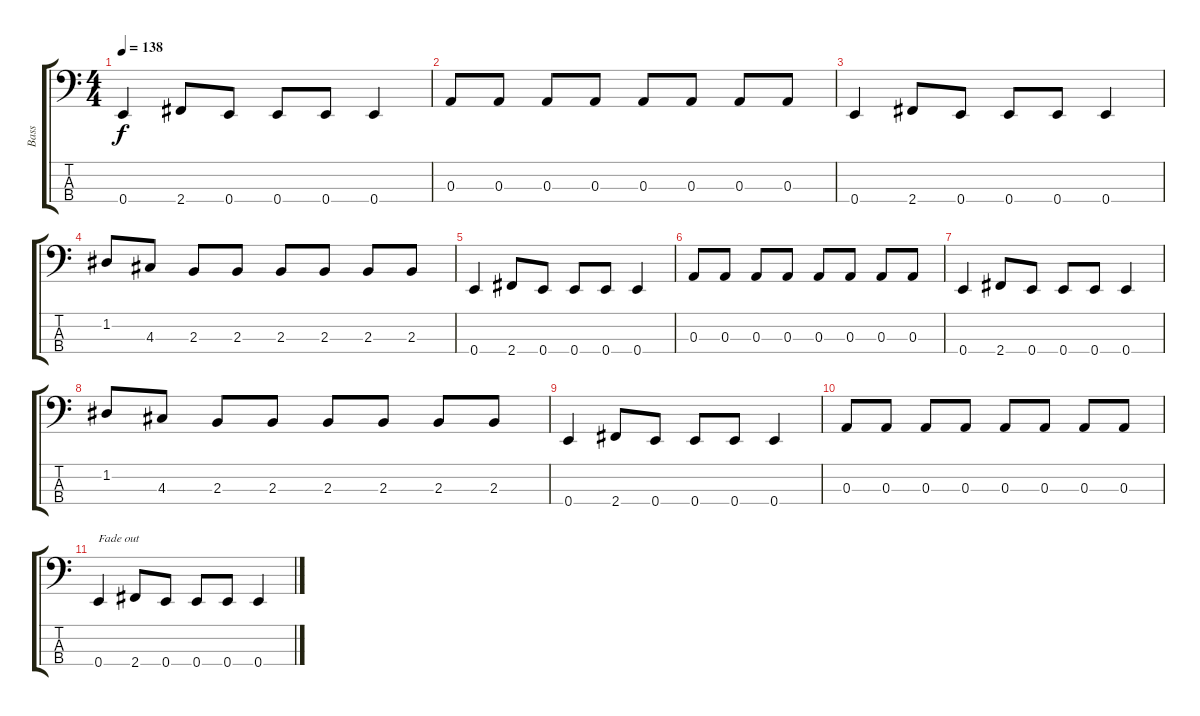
\track ("Bass" "Bass") {instrument electricbassfinger}
\staff {score tabs}
\tuning (G2 D2 A1 E1) {hide}
\ts (4 4)
\tempo 138
\clef f4
\ks c
0.4.4{dy f} 2.4.8 0.4.8 0.4.8 0.4.8 0.4.4 |
0.3.8 0.3.8 0.3.8 0.3.8 0.3.8 0.3.8 0.3.8 0.3.8 |
0.4.4 2.4.8 0.4.8 0.4.8 0.4.8 0.4.4 |
1.2.8 4.3.8 2.3.8 2.3.8 2.3.8 2.3.8 2.3.8 2.3.8 |
0.4.4 2.4.8 0.4.8 0.4.8 0.4.8 0.4.4 |
0.3.8 0.3.8 0.3.8 0.3.8 0.3.8 0.3.8 0.3.8 0.3.8 |
0.4.4 2.4.8 0.4.8 0.4.8 0.4.8 0.4.4 |
1.2.8 4.3.8 2.3.8 2.3.8 2.3.8 2.3.8 2.3.8 2.3.8 |
0.4.4 2.4.8 0.4.8 0.4.8 0.4.8 0.4.4 |
0.3.8 0.3.8 0.3.8 0.3.8 0.3.8 0.3.8 0.3.8 0.3.8 |
0.4.4{txt "Fade out"} 2.4.8 0.4.8 0.4.8 0.4.8 0.4.4
